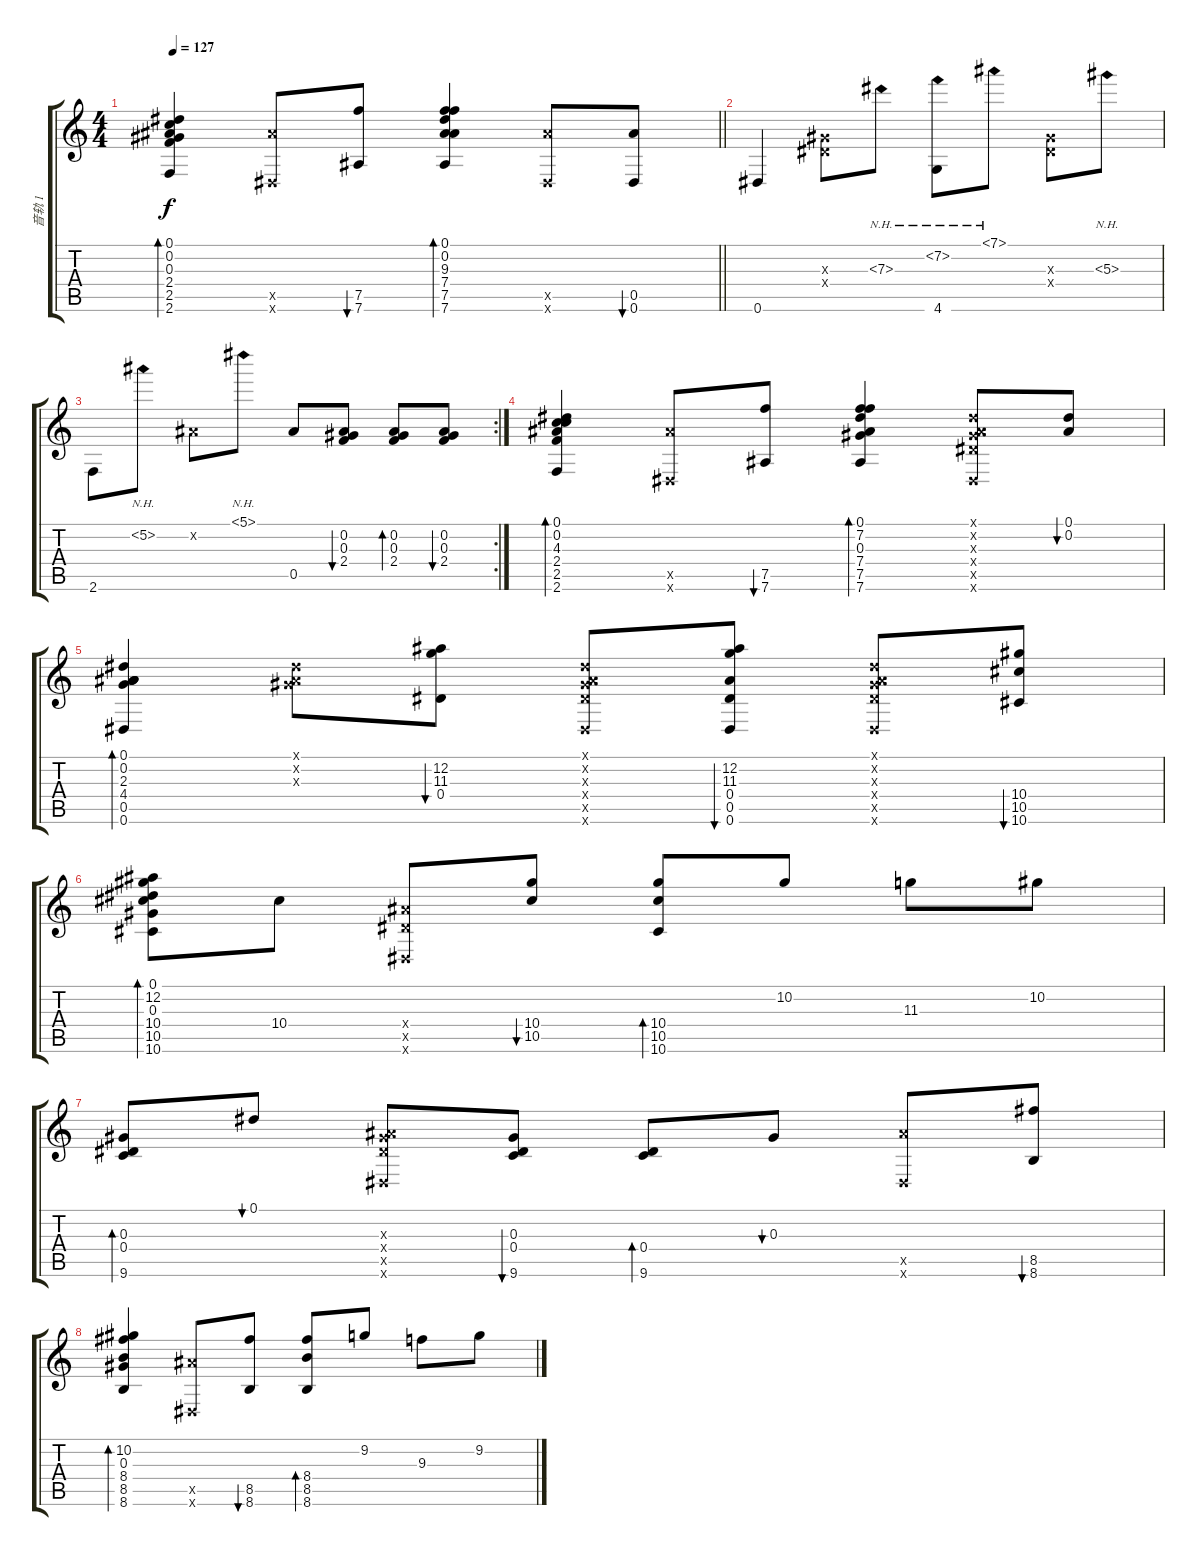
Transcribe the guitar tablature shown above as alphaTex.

\track ("音轨 1" "音轨 1") {instrument acousticguitarsteel}
\staff {score tabs}
\tuning (Eb4 Bb3 Ab3 Eb3 Bb3 Eb2) {hide}
\ts (4 4)
\tempo 127
\clef g2
\barLineRight lightlight
\ks c
(0.1 0.2 0.3 2.4 2.5 2.6).4{bd 60 dy f} (0.5{x} 0.6{x}).8 (7.5 7.6).8{bu 60} (0.1 0.2 9.3 7.4 7.5 7.6).4{bd 60} (0.5{x} 0.6{x}).8 (0.5 0.6).8{bu 60} |
0.6.4 (0.3{x} 0.4{x}).8 7.3{nh}.8 (7.2{nh} 4.6).8 7.1{nh}.8 (0.3{x} 0.4{x}).8 5.3{nh}.8 |
\rc 2
2.6.8 5.2{nh}.8 0.2{x}.8 5.1{nh}.8 0.5.8 (0.2 0.3 2.4).8{bu 60} (0.2 0.3 2.4).8{bd 60} (0.2 0.3 2.4).8{bu 60} |
(0.1 0.2 4.3 2.4 2.5 2.6).4{bd 60} (0.5{x} 0.6{x}).8 (7.5 7.6).8{bu 60} (0.1 7.2 0.3 7.4 7.5 7.6).4{bd 60} (0.1{x} 0.2{x} 0.3{x} 0.4{x} 0.5{x} 0.6{x}).8 (0.1 0.2).8{bu 60} |
(0.1 0.2 2.3 4.4 0.5 0.6).4{bd 60} (0.1{x} 0.2{x} 0.3{x}).8 (12.2 11.3 0.4).8{bu 60} (0.1{x} 0.2{x} 0.3{x} 0.4{x} 0.5{x} 0.6{x}).8 (12.2 11.3 0.4 0.5 0.6).8{bu 60} (0.1{x} 0.2{x} 0.3{x} 0.4{x} 0.5{x} 0.6{x}).8 (10.4 10.5 10.6).8{bu 60} |
(0.1 12.2 0.3 10.4 10.5 10.6).8{bd 60} 10.4.8 (0.4{x} 0.5{x} 0.6{x}).8 (10.4 10.5).8{bu 60} (10.4 10.5 10.6).8{bd 60} 10.2.8 11.3.8 10.2.8 |
(0.3 0.4 9.6).8{bd 60} 0.1.8{bu 60} (0.3{x} 0.4{x} 0.5{x} 0.6{x}).8 (0.3 0.4 9.6).8{bu 60} (0.4 9.6).8{bd 60} 0.3.8{bu 60} (0.5{x} 0.6{x}).8 (8.5 8.6).8{bu 60} |
(10.2 0.3 8.4 8.5 8.6).4{bd 60} (0.5{x} 0.6{x}).8 (8.5 8.6).8{bu 60} (8.4 8.5 8.6).8{bd 60} 9.2.8 9.3.8 9.2.8
